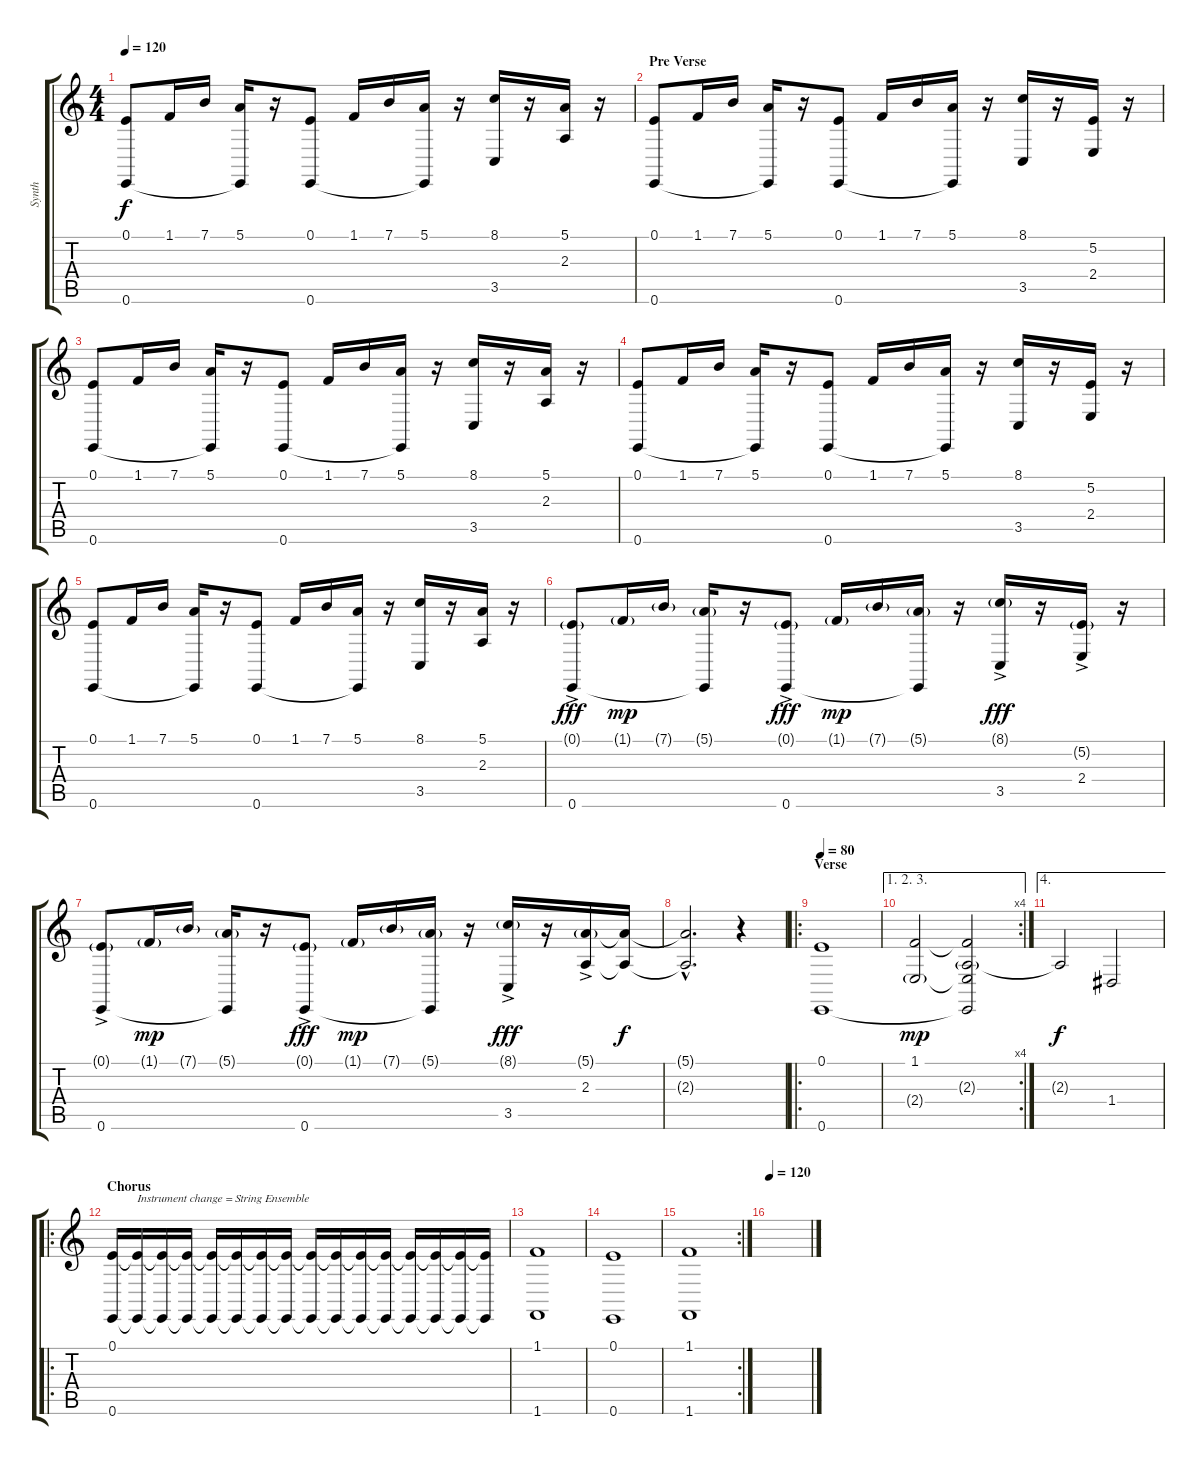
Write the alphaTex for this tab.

\track ("Synth" "Synth") {instrument lead2sawtooth}
\staff {score tabs}
\tuning (E4 B3 G3 D3 A2 E2) {hide}
\ts (4 4)
\tempo 120
\clef g2
\ks c
(0.1 0.6).8{dy f} 1.1.16 7.1.16 (5.1 0.6{t}).16 r.16 (0.1 0.6).8 1.1.16 7.1.16 (5.1 0.6{t}).16 r.16 (8.1 3.5).16 r.16 (5.1 2.3).16 r.16 |
\section ("" "Pre Verse")
(0.1 0.6).8{volume 13} 1.1.16 7.1.16 (5.1 0.6{t}).16 r.16 (0.1 0.6).8 1.1.16 7.1.16 (5.1 0.6{t}).16 r.16 (8.1 3.5).16 r.16 (5.2 2.4).16 r.16 |
(0.1 0.6).8 1.1.16 7.1.16 (5.1 0.6{t}).16 r.16 (0.1 0.6).8 1.1.16 7.1.16 (5.1 0.6{t}).16 r.16 (8.1 3.5).16 r.16 (5.1 2.3).16 r.16 |
(0.1 0.6).8 1.1.16 7.1.16 (5.1 0.6{t}).16 r.16 (0.1 0.6).8 1.1.16 7.1.16 (5.1 0.6{t}).16 r.16 (8.1 3.5).16 r.16 (5.2 2.4).16 r.16 |
(0.1 0.6).8 1.1.16 7.1.16 (5.1 0.6{t}).16 r.16 (0.1 0.6).8 1.1.16 7.1.16 (5.1 0.6{t}).16 r.16 (8.1 3.5).16 r.16 (5.1 2.3).16 r.16 |
(0.1{g} 0.6{ac}).8{dy fff} 1.1{g}.16{dy mp} 7.1{g}.16 (5.1{g} 0.6{t}).16 r.16 (0.1{g} 0.6{ac}).8{dy fff} 1.1{g}.16{dy mp} 7.1{g}.16 (5.1{g} 0.6{t}).16 r.16 (8.1{g} 3.5{ac}).16{dy fff} r.16 (5.2{g} 2.4{ac}).16 r.16 |
(0.1{g} 0.6{ac}).8 1.1{g}.16{dy mp} 7.1{g}.16 (5.1{g} 0.6{t}).16 r.16 (0.1{g} 0.6{ac}).8{dy fff} 1.1{g}.16{dy mp} 7.1{g}.16 (5.1{g} 0.6{t}).16 r.16 (8.1{g} 3.5{ac}).16{dy fff} r.16 (5.1{g} 2.3{ac}).16 (5.1{t} 2.3{t}).16{dy f} |
(5.1{hac t} 2.3{hac t}).2{d} r.4 |
\ro
\section ("" "Verse")
\tempo 80
(0.1 0.6).1{instrument synthstrings1} |
\ae (1 2 3)
\rc 4
(1.1 2.4{g}).2{dy mp} (1.1{t} 2.3{g} 2.4{t} 0.6{t}).2 |
\ae 4
2.3{t}.2{dy f volume 0} 1.4.2 |
\ro
\section ("" "Chorus")
(0.1 0.6).16{volume 3 instrument stringensemble1} (0.1{t} 0.6{t}).16{txt "Instrument change = String Ensemble"} (0.1{t} 0.6{t}).16{volume 5} (0.1{t} 0.6{t}).16 (0.1{t} 0.6{t}).16{volume 7} (0.1{t} 0.6{t}).16 (0.1{t} 0.6{t}).16{volume 10} (0.1{t} 0.6{t}).16 (0.1{t} 0.6{t}).16{volume 12} (0.1{t} 0.6{t}).16 (0.1{t} 0.6{t}).16 (0.1{t} 0.6{t}).16 (0.1{t} 0.6{t}).16{volume 14} (0.1{t} 0.6{t}).16 (0.1{t} 0.6{t}).16 (0.1{t} 0.6{t}).16 |
(1.1 1.6).1 |
(0.1 0.6).1 |
\rc 2
(1.1 1.6).1 |
\tempo 120
